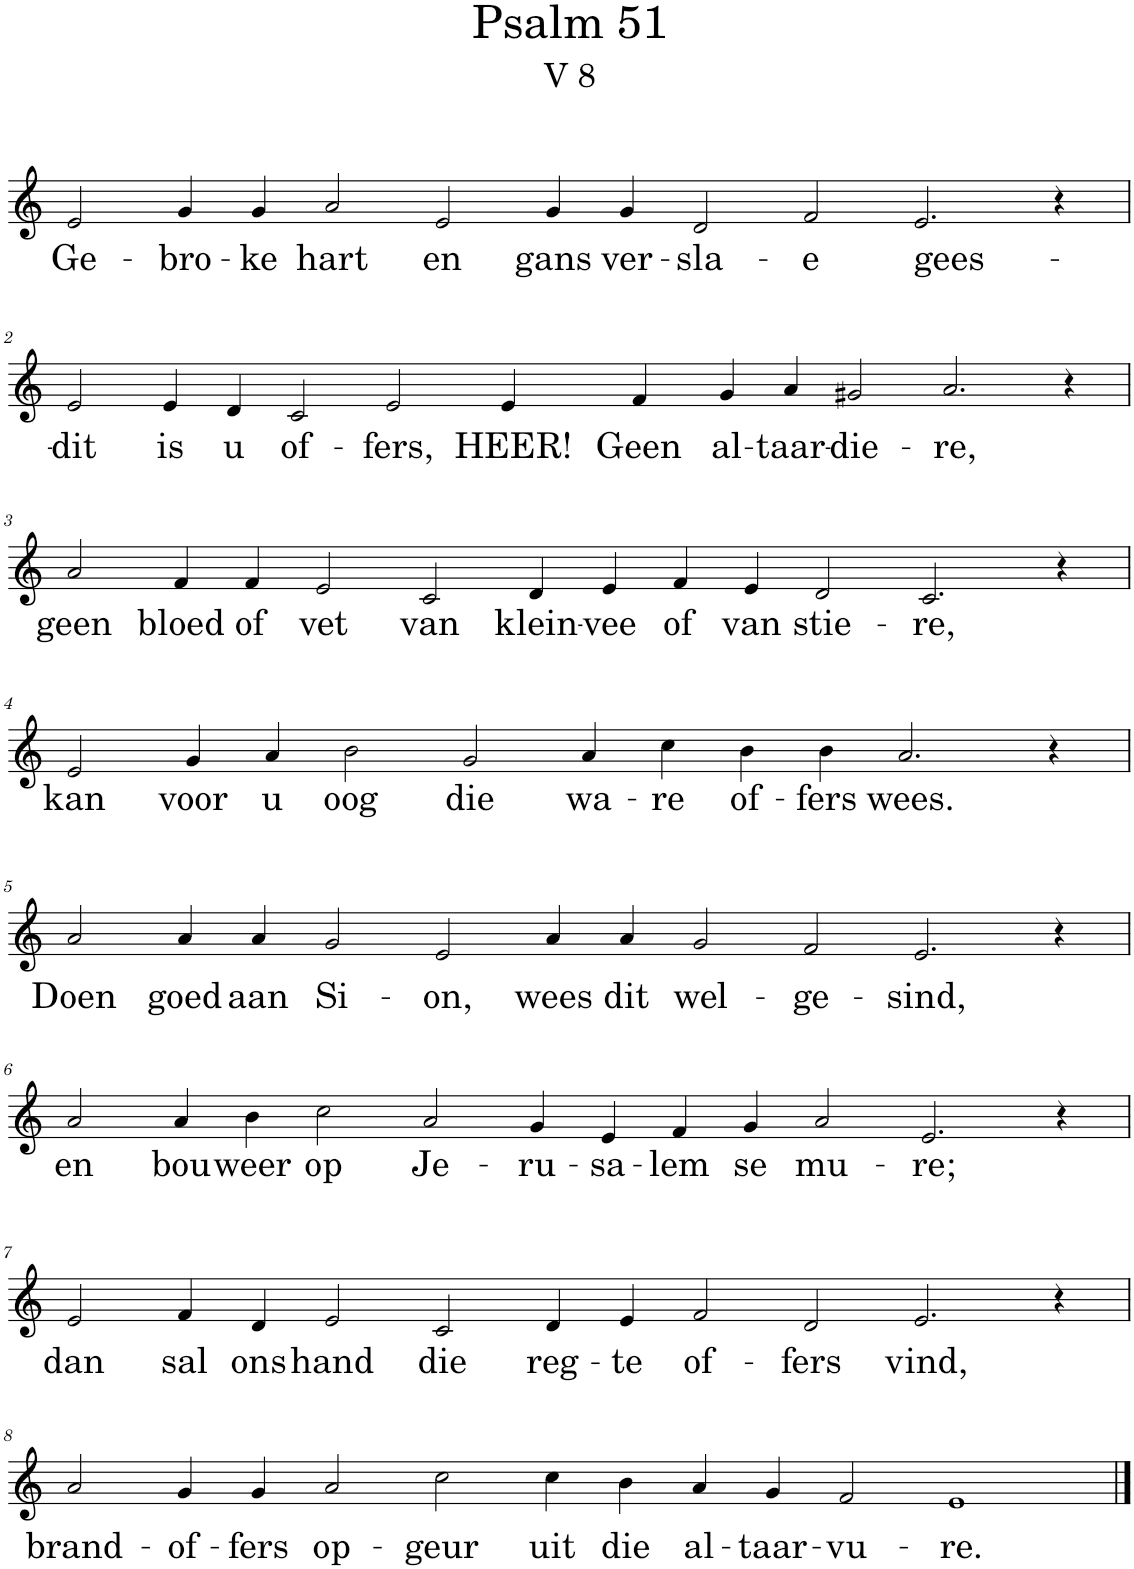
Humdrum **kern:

**kern	**text
*part1	*part1
*staff1	*staff1
*I"Pipe Organ	*
*I'Org.	*
*clefG2	*
*k[]	*
*M18/4	*
=1	=1
!	!LO:LY:b
2e/	Ge-
!	!LO:LY:b
4g/	-bro-
!	!LO:LY:b
4g/	-ke
!	!LO:LY:b
2a/	hart
!	!LO:LY:b
2e/	en
!	!LO:LY:b
4g/	gans
!	!LO:LY:b
4g/	ver-
!	!LO:LY:b
2d/	-sla-
!	!LO:LY:b
2f/	-e
!	!LO:LY:b
2.e/	gees-
4r	.
!!LO:LB:g=z
=2	=2
!	!LO:LY:b
2e/	-dit
!	!LO:LY:b
4e/	is
!	!LO:LY:b
4d/	u
!	!LO:LY:b
2c/	of-
!	!LO:LY:b
2e/	-fers,
!	!LO:LY:b
4e/	HEER!
!	!LO:LY:b
4f/	Geen
!	!LO:LY:b
4g/	al-
!	!LO:LY:b
4a/	-taar-
!	!LO:LY:b
2g#X/	-die-
!	!LO:LY:b
2.a/	-re,
4r	.
!!LO:LB:g=z
=3	=3
!	!LO:LY:b
2a/	geen
!	!LO:LY:b
4f/	bloed
!	!LO:LY:b
4f/	of
!	!LO:LY:b
2e/	vet
!	!LO:LY:b
2c/	van
!	!LO:LY:b
4d/	klein-
!	!LO:LY:b
4e/	-vee
!	!LO:LY:b
4f/	of
!	!LO:LY:b
4e/	van
!	!LO:LY:b
2d/	stie-
!	!LO:LY:b
2.c/	-re,
4r	.
!!LO:LB:g=z
=4	=4
*M16/4	*
!	!LO:LY:b
2e/	kan
!	!LO:LY:b
4g/	voor
!	!LO:LY:b
4a/	u
!	!LO:LY:b
2b\	oog
!	!LO:LY:b
2g/	die
!	!LO:LY:b
4a/	wa-
!	!LO:LY:b
4cc\	-re
!	!LO:LY:b
4b\	of-
!	!LO:LY:b
4b\	-fers
!	!LO:LY:b
2.a/	wees.
4r	.
!!LO:LB:g=z
=5	=5
*M18/4	*
!	!LO:LY:b
2a/	Doen
!	!LO:LY:b
4a/	goed
!	!LO:LY:b
4a/	aan
!	!LO:LY:b
2g/	Si-
!	!LO:LY:b
2e/	-on,
!	!LO:LY:b
4a/	wees
!	!LO:LY:b
4a/	dit
!	!LO:LY:b
2g/	wel-
!	!LO:LY:b
2f/	-ge-
!	!LO:LY:b
2.e/	-sind,
4r	.
!!LO:LB:g=z
=6	=6
!	!LO:LY:b
2a/	en
!	!LO:LY:b
4a/	bou
!	!LO:LY:b
4b\	weer
!	!LO:LY:b
2cc\	op
!	!LO:LY:b
2a/	Je-
!	!LO:LY:b
4g/	-ru-
!	!LO:LY:b
4e/	-sa-
!	!LO:LY:b
4f/	-lem
!	!LO:LY:b
4g/	se
!	!LO:LY:b
2a/	mu-
!	!LO:LY:b
2.e/	-re;
4r	.
!!LO:LB:g=z
=7	=7
!	!LO:LY:b
2e/	dan
!	!LO:LY:b
4f/	sal
!	!LO:LY:b
4d/	ons
!	!LO:LY:b
2e/	hand
!	!LO:LY:b
2c/	die
!	!LO:LY:b
4d/	reg-
!	!LO:LY:b
4e/	-te
!	!LO:LY:b
2f/	of-
!	!LO:LY:b
2d/	-fers
!	!LO:LY:b
2.e/	vind,
4r	.
!!LO:LB:g=z
=8	=8
!	!LO:LY:b
2a/	brand-
!	!LO:LY:b
4g/	-of-
!	!LO:LY:b
4g/	-fers
!	!LO:LY:b
2a/	op-
!	!LO:LY:b
2cc\	-geur
!	!LO:LY:b
4cc\	uit
!	!LO:LY:b
4b\	die
!	!LO:LY:b
4a/	al-
!	!LO:LY:b
4g/	-taar-
!	!LO:LY:b
2f/	-vu-
!	!LO:LY:b
1e	-re.
==	==
*-	*-
